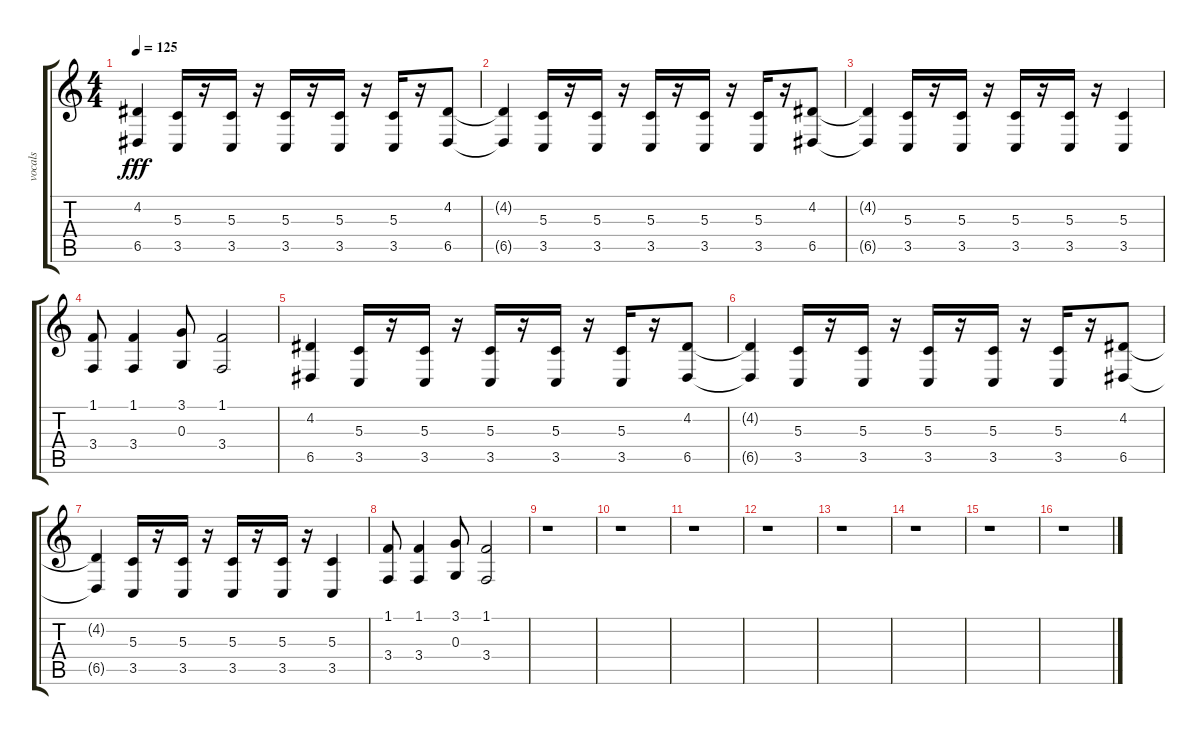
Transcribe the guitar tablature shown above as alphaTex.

\track ("vocals" "vocals") {instrument synthbrass1}
\staff {score tabs}
\tuning (E4 B3 G3 D3 A2 E2) {hide}
\ts (4 4)
\tempo 125
\clef g2
\ks c
(4.2 6.5).4{dy fff} (5.3 3.5).16 r.16 (5.3 3.5).16 r.16 (5.3 3.5).16 r.16 (5.3 3.5).16 r.16 (5.3 3.5).16 r.16 (4.2 6.5).8 |
(4.2{t} 6.5{t}).4 (5.3 3.5).16 r.16 (5.3 3.5).16 r.16 (5.3 3.5).16 r.16 (5.3 3.5).16 r.16 (5.3 3.5).16 r.16 (4.2 6.5).8 |
(4.2{t} 6.5{t}).4 (5.3 3.5).16 r.16 (5.3 3.5).16 r.16 (5.3 3.5).16 r.16 (5.3 3.5).16 r.16 (5.3 3.5).4 |
(1.1 3.4).8 (1.1 3.4).4 (3.1 0.3).8 (1.1 3.4).2 |
(4.2 6.5).4 (5.3 3.5).16 r.16 (5.3 3.5).16 r.16 (5.3 3.5).16 r.16 (5.3 3.5).16 r.16 (5.3 3.5).16 r.16 (4.2 6.5).8 |
(4.2{t} 6.5{t}).4 (5.3 3.5).16 r.16 (5.3 3.5).16 r.16 (5.3 3.5).16 r.16 (5.3 3.5).16 r.16 (5.3 3.5).16 r.16 (4.2 6.5).8 |
(4.2{t} 6.5{t}).4 (5.3 3.5).16 r.16 (5.3 3.5).16 r.16 (5.3 3.5).16 r.16 (5.3 3.5).16 r.16 (5.3 3.5).4 |
(1.1 3.4).8 (1.1 3.4).4 (3.1 0.3).8 (1.1 3.4).2 |
r.1 |
r.1 |
r.1 |
r.1 |
r.1 |
r.1 |
r.1 |
r.1
